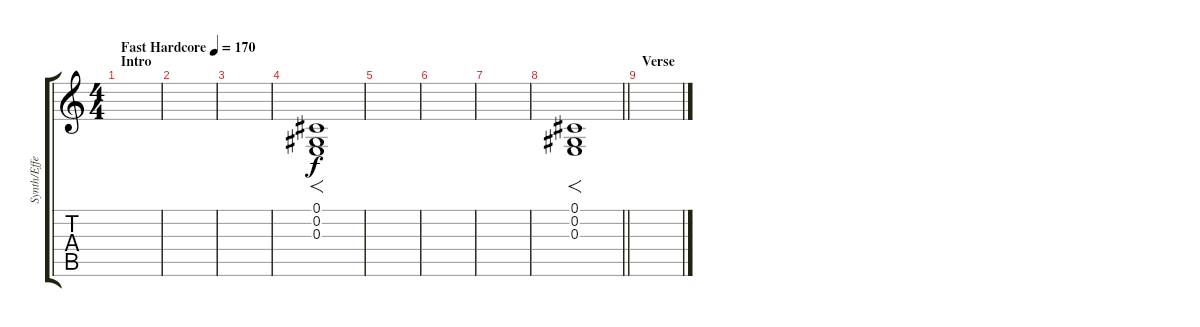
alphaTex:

\track ("Synth/Effects" "Synth/Effe") {instrument reversecymbal}
\staff {score tabs}
\tuning (Db4 Ab3 E3 B2 Gb2 B1) {hide}
\ts (4 4)
\section ("" "Intro")
\tempo (170 "Fast Hardcore")
\clef g2
\ks c
|
|
|
(0.1 0.2 0.3).1{f} |
|
|
|
\barLineRight lightlight
(0.1 0.2 0.3).1{f} |
\section ("" "Verse")
